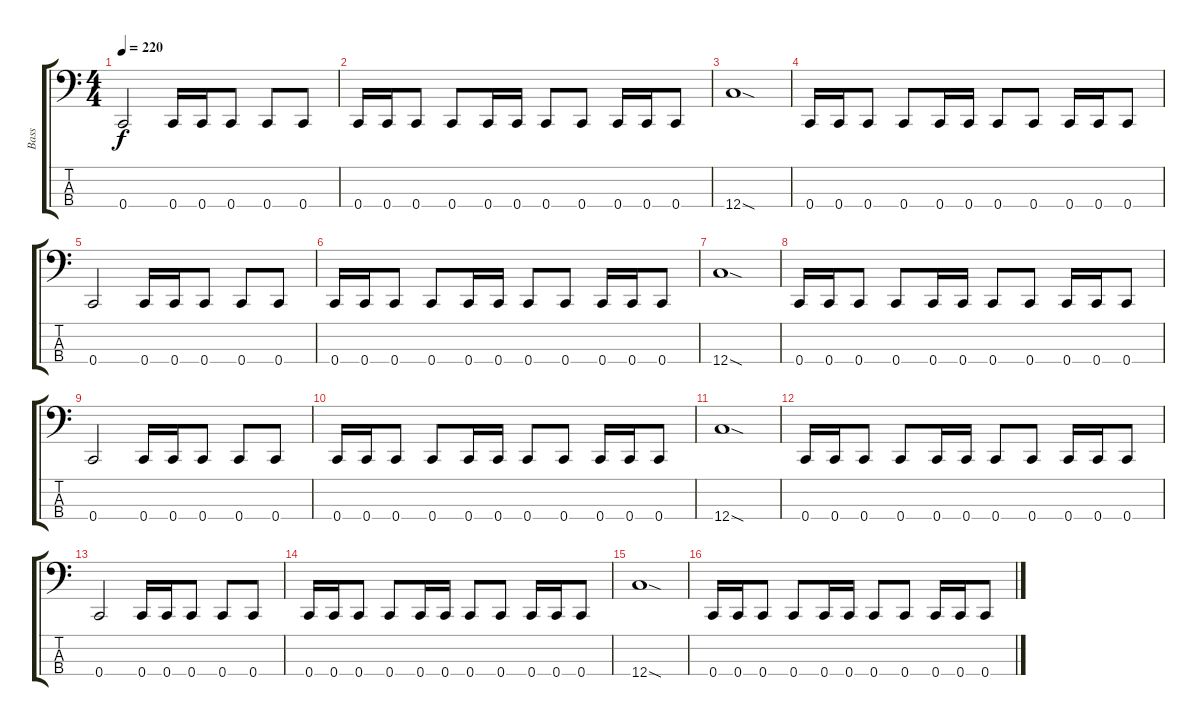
\track ("Bass" "Bass") {instrument electricbasspick}
\staff {score tabs}
\tuning (F2 C2 G1 C1) {hide}
\ts (4 4)
\tempo 220
\clef f4
\ks c
0.4.2{dy f} 0.4.16 0.4.16 0.4.8 0.4.8 0.4.8 |
0.4.16 0.4.16 0.4.8 0.4.8 0.4.16 0.4.16 0.4.8 0.4.8 0.4.16 0.4.16 0.4.8 |
12.4{sod}.1 |
0.4.16 0.4.16 0.4.8 0.4.8 0.4.16 0.4.16 0.4.8 0.4.8 0.4.16 0.4.16 0.4.8 |
0.4.2 0.4.16 0.4.16 0.4.8 0.4.8 0.4.8 |
0.4.16 0.4.16 0.4.8 0.4.8 0.4.16 0.4.16 0.4.8 0.4.8 0.4.16 0.4.16 0.4.8 |
12.4{sod}.1 |
0.4.16 0.4.16 0.4.8 0.4.8 0.4.16 0.4.16 0.4.8 0.4.8 0.4.16 0.4.16 0.4.8 |
0.4.2 0.4.16 0.4.16 0.4.8 0.4.8 0.4.8 |
0.4.16 0.4.16 0.4.8 0.4.8 0.4.16 0.4.16 0.4.8 0.4.8 0.4.16 0.4.16 0.4.8 |
12.4{sod}.1 |
0.4.16 0.4.16 0.4.8 0.4.8 0.4.16 0.4.16 0.4.8 0.4.8 0.4.16 0.4.16 0.4.8 |
0.4.2 0.4.16 0.4.16 0.4.8 0.4.8 0.4.8 |
0.4.16 0.4.16 0.4.8 0.4.8 0.4.16 0.4.16 0.4.8 0.4.8 0.4.16 0.4.16 0.4.8 |
12.4{sod}.1 |
0.4.16 0.4.16 0.4.8 0.4.8 0.4.16 0.4.16 0.4.8 0.4.8 0.4.16 0.4.16 0.4.8
